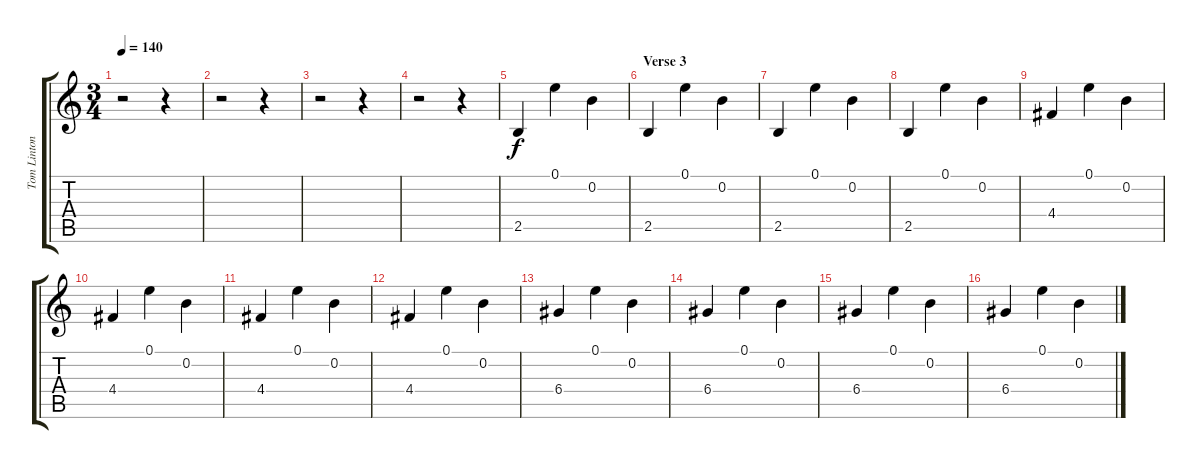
\track ("Tom Linton - Guitar II" "Tom Linton") {instrument acousticguitarsteel}
\staff {score tabs}
\tuning (E4 B3 G3 D3 A2 E2) {hide}
\ts (3 4)
\tempo 140
\clef g2
\ks c
r.2{dy f} r.4 |
r.2 r.4 |
r.2 r.4 |
r.2 r.4 |
2.5.4 0.1.4 0.2.4 |
\section ("" "Verse 3")
2.5.4 0.1.4 0.2.4 |
2.5.4 0.1.4 0.2.4 |
2.5.4 0.1.4 0.2.4 |
4.4.4 0.1.4 0.2.4 |
4.4.4 0.1.4 0.2.4 |
4.4.4 0.1.4 0.2.4 |
4.4.4 0.1.4 0.2.4 |
6.4.4 0.1.4 0.2.4 |
6.4.4 0.1.4 0.2.4 |
6.4.4 0.1.4 0.2.4 |
6.4.4 0.1.4 0.2.4
